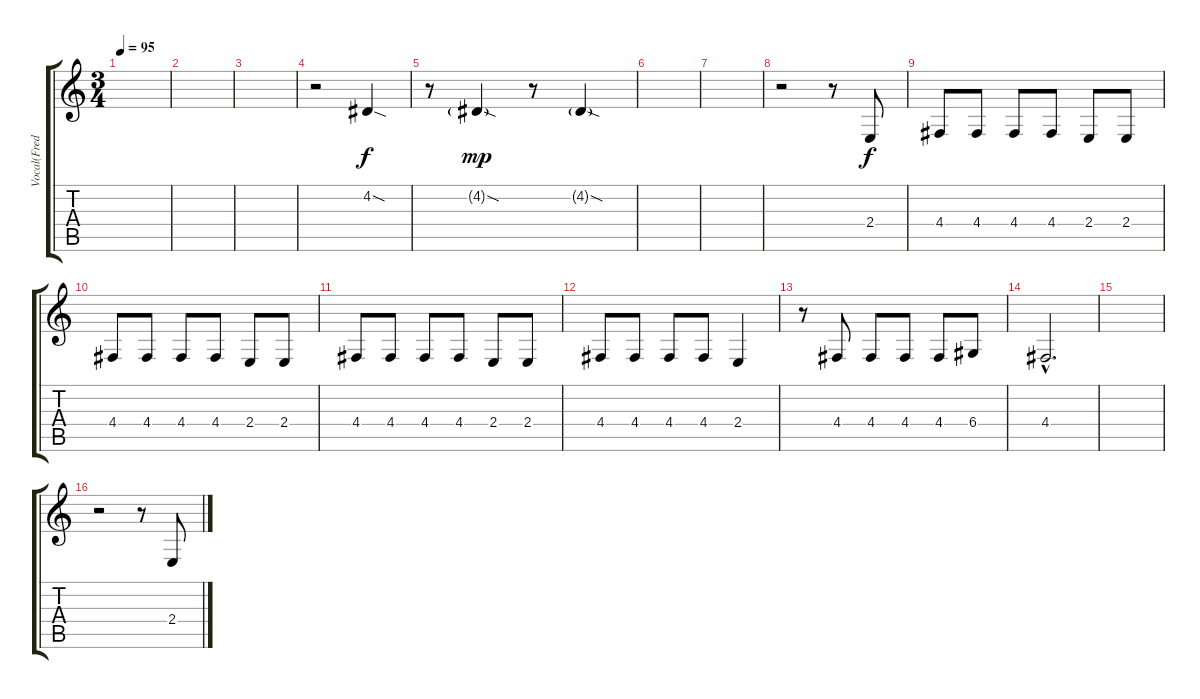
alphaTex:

\track ("Vocal(Fred)" "Vocal(Fred") {instrument synthvoice}
\staff {score tabs}
\tuning (E4 B3 G3 D3 A2 E2) {hide}
\ts (3 4)
\tempo 95
\clef g2
\ks c
|
|
|
r.2 4.2{sod}.4 |
r.8 4.2{sod g}.4{dy mp} r.8 4.2{sod g}.4 |
|
|
r.2 r.8 2.4.8{dy f} |
4.4.8 4.4.8 4.4.8 4.4.8 2.4.8 2.4.8 |
4.4.8 4.4.8 4.4.8 4.4.8 2.4.8 2.4.8 |
4.4.8 4.4.8 4.4.8 4.4.8 2.4.8 2.4.8 |
4.4.8 4.4.8 4.4.8 4.4.8 2.4.4 |
r.8 4.4.8 4.4.8 4.4.8 4.4.8 6.4.8 |
4.4{hac}.2{d} |
|
r.2 r.8 2.4.8
